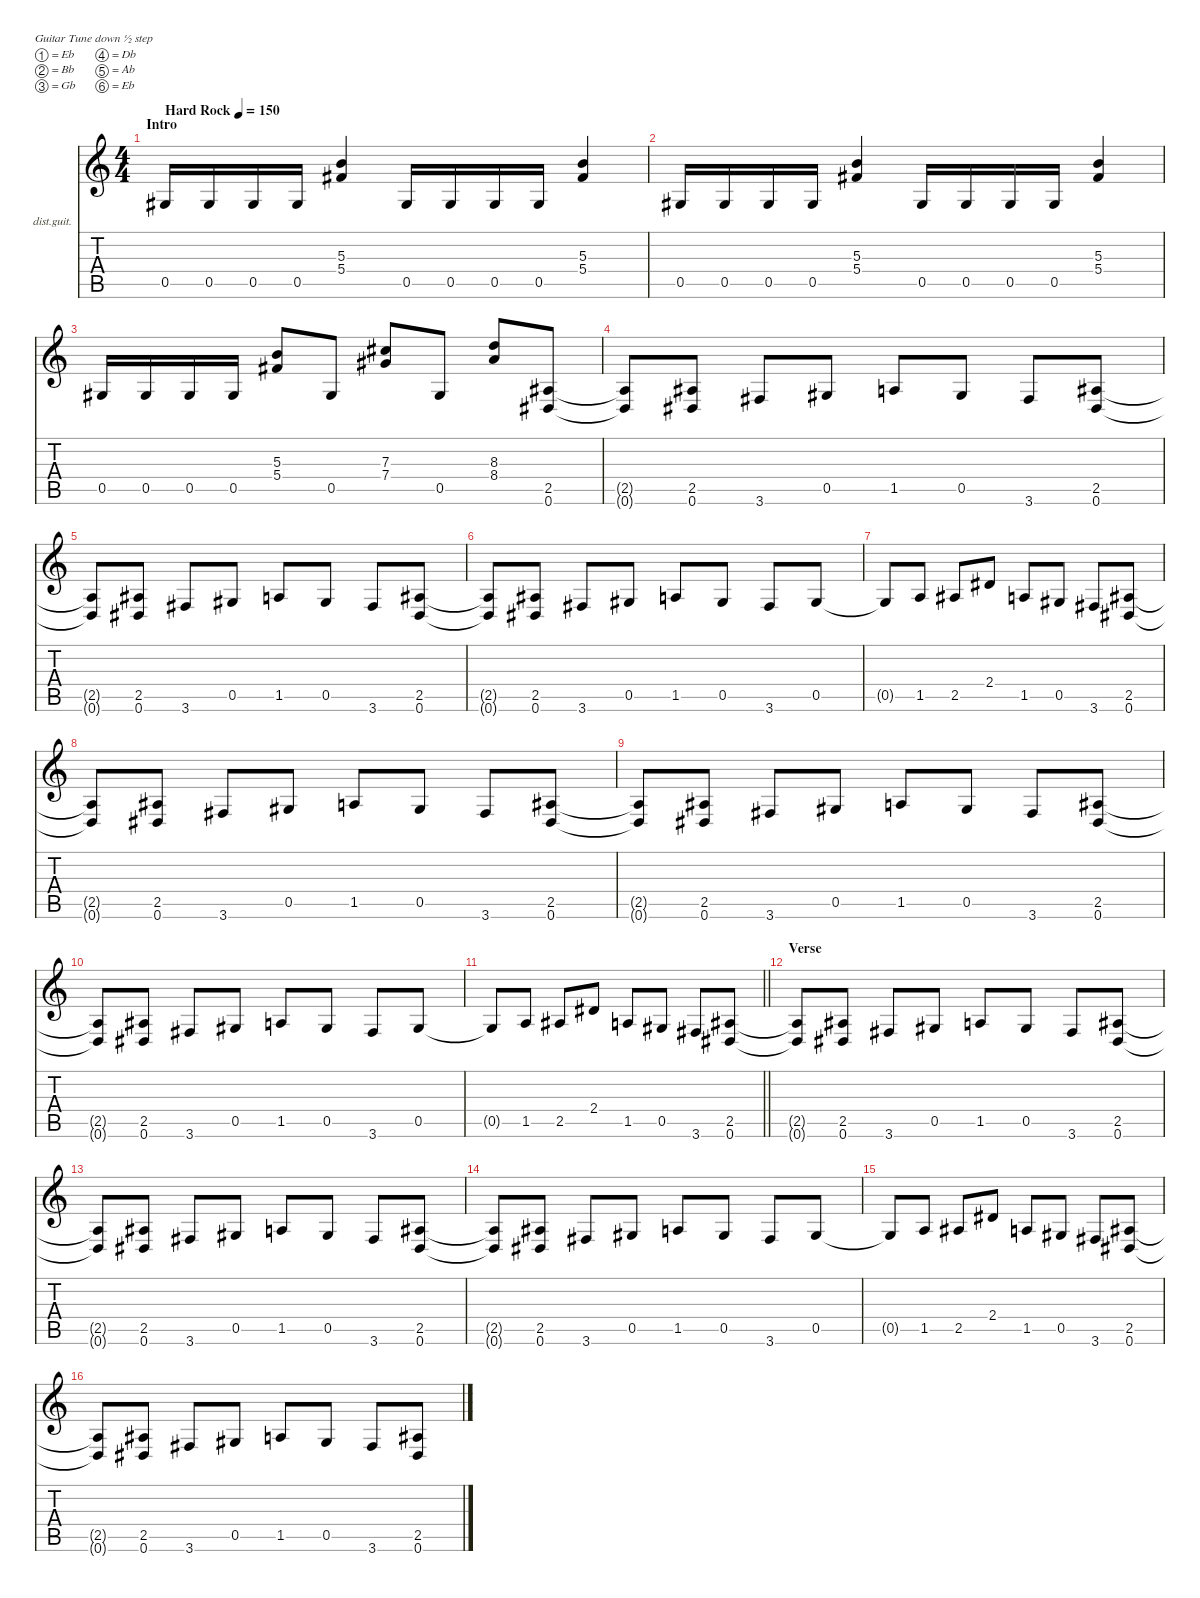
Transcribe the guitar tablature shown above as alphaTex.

\defaultSystemsLayout 4
\hideDynamics
\bracketExtendMode nobrackets
\firstSystemTrackNameOrientation horizontal
\otherSystemsTrackNameOrientation horizontal
\track ("Satchel (Rhythm)" "dist.guit.") {instrument distortionguitar}
\staff {score tabs}
\tuning (Eb4 Bb3 Gb3 Db3 Ab2 Eb2)
\ts (4 4)
\beaming (8 2 2 2 2)
\section ("" "Intro")
\tempo (150 "Hard Rock")
\clef g2
\ks c
0.5.16{dy mf instrument distortionguitar} 0.5.16{dy f} 0.5.16 0.5.16 (5.3 5.4).4 0.5.16{dy mf} 0.5.16{dy f} 0.5.16 0.5.16 (5.3 5.4).4 |
0.5.16{dy mf} 0.5.16{dy f} 0.5.16 0.5.16 (5.3 5.4).4 0.5.16{dy mf} 0.5.16{dy f} 0.5.16 0.5.16 (5.3 5.4).4 |
0.5.16{dy mf} 0.5.16{dy f} 0.5.16 0.5.16 (5.3 5.4).8 0.5.8 (7.3 7.4).8 0.5.8 (8.3 8.4).8 (2.5 0.6).8 |
(2.5{t} 0.6{t}).8 (2.5 0.6).8 3.6.8 0.5.8 1.5.8 0.5.8 3.6.8 (2.5 0.6).8 |
(2.5{t} 0.6{t}).8 (2.5 0.6).8 3.6.8 0.5.8 1.5.8 0.5.8 3.6.8 (2.5 0.6).8 |
(2.5{t} 0.6{t}).8 (2.5 0.6).8 3.6.8 0.5.8 1.5.8 0.5.8 3.6.8 0.5.8 |
0.5{t}.8 1.5.8 2.5.8 2.4.8 1.5.8 0.5.8 3.6.8 (2.5 0.6).8 |
(2.5{t} 0.6{t}).8 (2.5 0.6).8 3.6.8 0.5.8 1.5.8 0.5.8 3.6.8 (2.5 0.6).8 |
(2.5{t} 0.6{t}).8 (2.5 0.6).8 3.6.8 0.5.8 1.5.8 0.5.8 3.6.8 (2.5 0.6).8 |
(2.5{t} 0.6{t}).8 (2.5 0.6).8 3.6.8 0.5.8 1.5.8 0.5.8 3.6.8 0.5.8 |
\barLineRight lightlight
0.5{t}.8 1.5.8 2.5.8 2.4.8 1.5.8 0.5.8 3.6.8 (2.5 0.6).8 |
\section ("" "Verse")
(2.5{t} 0.6{t}).8 (2.5 0.6).8 3.6.8 0.5.8 1.5.8 0.5.8 3.6.8 (2.5 0.6).8 |
(2.5{t} 0.6{t}).8 (2.5 0.6).8 3.6.8 0.5.8 1.5.8 0.5.8 3.6.8 (2.5 0.6).8 |
(2.5{t} 0.6{t}).8 (2.5 0.6).8 3.6.8 0.5.8 1.5.8 0.5.8 3.6.8 0.5.8 |
0.5{t}.8 1.5.8 2.5.8 2.4.8 1.5.8 0.5.8 3.6.8 (2.5 0.6).8 |
(2.5{t} 0.6{t}).8 (2.5 0.6).8 3.6.8 0.5.8 1.5.8 0.5.8 3.6.8 (2.5 0.6).8
